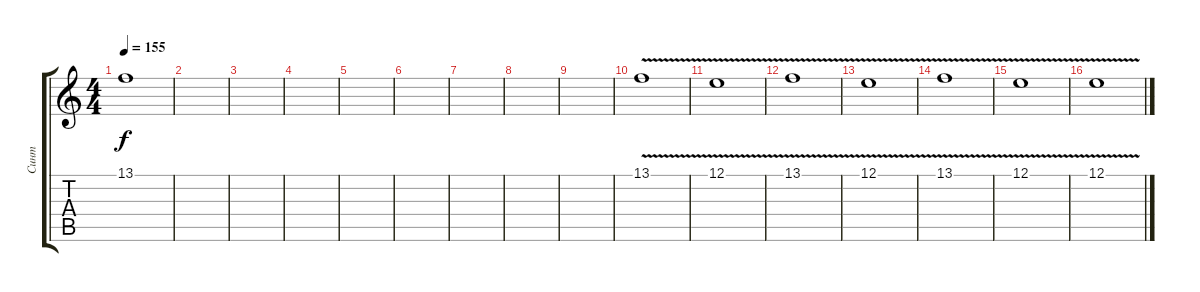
\track ("Синт" "Синт") {instrument pad2warm}
\staff {score tabs}
\tuning (E4 B3 G3 D3 A2 E2) {hide}
\ts (4 4)
\tempo 155
\clef g2
\ks c
13.1{t}.1{dy f} |
|
|
|
|
|
|
|
|
13.1{v}.1 |
12.1{v}.1 |
13.1{v}.1 |
12.1{v}.1 |
13.1{v}.1 |
12.1{v}.1 |
12.1{v}.1
